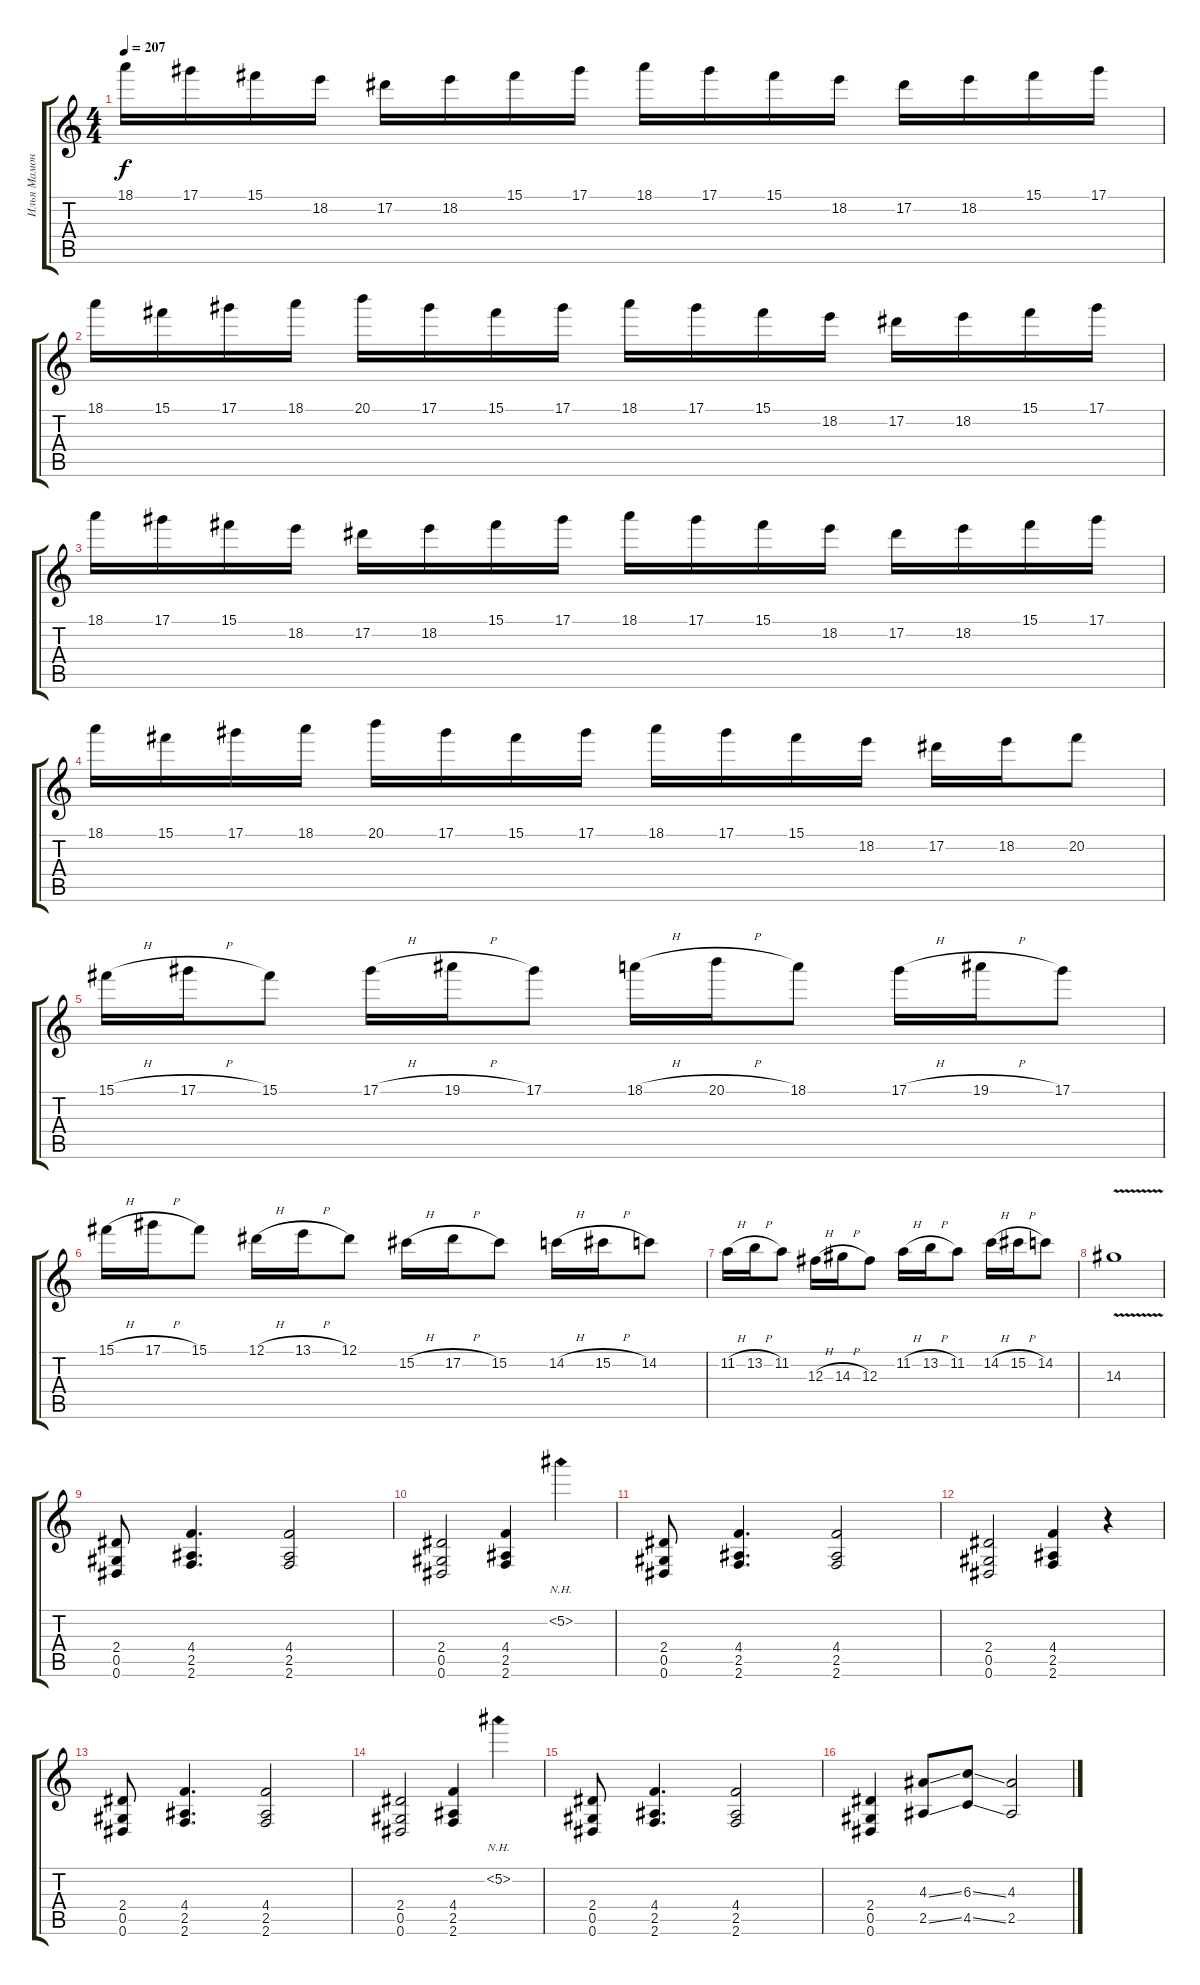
\track ("Илья Мамонтов" "Илья Мамон") {instrument distortionguitar}
\staff {score tabs}
\tuning (Eb4 Bb3 Gb3 Db3 Ab2 Eb2) {hide}
\ts (4 4)
\tempo 207
\clef g2
\ks c
18.1.16{dy f} 17.1.16 15.1.16 18.2.16 17.2.16 18.2.16 15.1.16 17.1.16 18.1.16 17.1.16 15.1.16 18.2.16 17.2.16 18.2.16 15.1.16 17.1.16 |
18.1.16 15.1.16 17.1.16 18.1.16 20.1.16 17.1.16 15.1.16 17.1.16 18.1.16 17.1.16 15.1.16 18.2.16 17.2.16 18.2.16 15.1.16 17.1.16 |
18.1.16 17.1.16 15.1.16 18.2.16 17.2.16 18.2.16 15.1.16 17.1.16 18.1.16 17.1.16 15.1.16 18.2.16 17.2.16 18.2.16 15.1.16 17.1.16 |
18.1.16 15.1.16 17.1.16 18.1.16 20.1.16 17.1.16 15.1.16 17.1.16 18.1.16 17.1.16 15.1.16 18.2.16 17.2.16 18.2.16 20.2.8 |
15.1{h}.16 17.1{h}.16 15.1.8 17.1{h}.16 19.1{h}.16 17.1.8 18.1{h}.16 20.1{h}.16 18.1.8 17.1{h}.16 19.1{h}.16 17.1.8 |
15.1{h}.16 17.1{h}.16 15.1.8 12.1{h}.16 13.1{h}.16 12.1.8 15.2{h}.16 17.2{h}.16 15.2.8 14.2{h}.16 15.2{h}.16 14.2.8 |
11.2{h}.16 13.2{h}.16 11.2.8 12.3{h}.16 14.3{h}.16 12.3.8 11.2{h}.16 13.2{h}.16 11.2.8 14.2{h}.16 15.2{h}.16 14.2.8 |
14.3{v}.1 |
(2.4 0.5 0.6).8 (4.4 2.5 2.6).4{d} (4.4 2.5 2.6).2 |
(2.4 0.5 0.6).2 (4.4 2.5 2.6).4 5.2{nh}.4 |
(2.4 0.5 0.6).8 (4.4 2.5 2.6).4{d} (4.4 2.5 2.6).2 |
(2.4 0.5 0.6).2 (4.4 2.5 2.6).4 r.4 |
(2.4 0.5 0.6).8 (4.4 2.5 2.6).4{d} (4.4 2.5 2.6).2 |
(2.4 0.5 0.6).2 (4.4 2.5 2.6).4 5.2{nh}.4 |
(2.4 0.5 0.6).8 (4.4 2.5 2.6).4{d} (4.4 2.5 2.6).2 |
(2.4 0.5 0.6).4 (4.3{ss} 2.5{ss}).8 (6.3{ss} 4.5{ss}).8 (4.3 2.5).2
